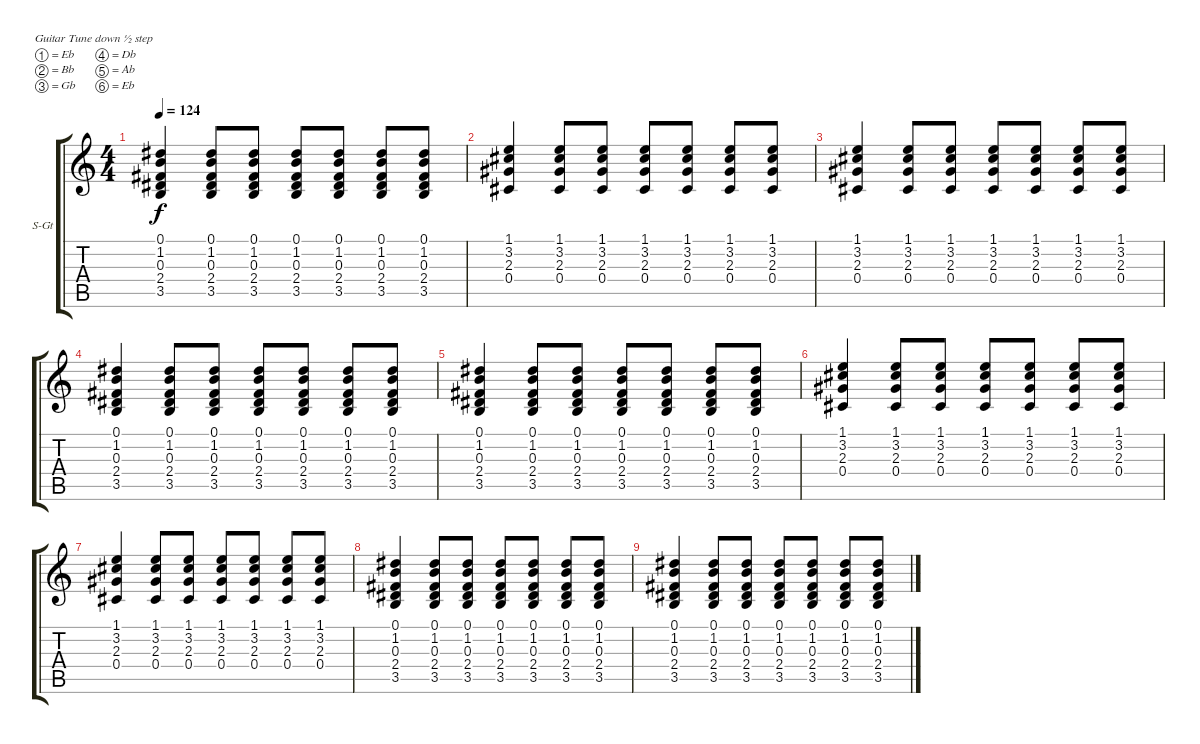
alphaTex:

\bracketExtendMode groupsimilarinstruments
\firstSystemTrackNameOrientation horizontal
\otherSystemsTrackNameOrientation horizontal
\track ("Gt 1" "S-Gt") {instrument acousticguitarsteel}
\staff {score tabs}
\tuning (Eb4 Bb3 Gb3 Db3 Ab2 Eb2)
\ts (4 4)
\tempo 124
\clef g2
\scale
1.03909
\ks c
(3.5 2.4 1.2 0.3 0.1).4{dy f} (3.5 2.4 1.2 0.3 0.1).8 (3.5 2.4 1.2 0.3 0.1).8 (3.5 2.4 1.2 0.3 0.1).8 (3.5 2.4 1.2 0.3 0.1).8 (3.5 2.4 1.2 0.3 0.1).8 (3.5 2.4 1.2 0.3 0.1).8 |
\scale
0.960908 (1.1 3.2 2.3 0.4).4 (1.1 3.2 2.3 0.4).8 (1.1 3.2 2.3 0.4).8 (1.1 3.2 2.3 0.4).8 (1.1 3.2 2.3 0.4).8 (1.1 3.2 2.3 0.4).8 (1.1 3.2 2.3 0.4).8 |
\scale
1.03909 (1.1 3.2 2.3 0.4).4 (1.1 3.2 2.3 0.4).8 (1.1 3.2 2.3 0.4).8 (1.1 3.2 2.3 0.4).8 (1.1 3.2 2.3 0.4).8 (1.1 3.2 2.3 0.4).8 (1.1 3.2 2.3 0.4).8 |
\scale
0.960908 (3.5 2.4 1.2 0.3 0.1).4 (3.5 2.4 1.2 0.3 0.1).8 (3.5 2.4 1.2 0.3 0.1).8 (3.5 2.4 1.2 0.3 0.1).8 (3.5 2.4 1.2 0.3 0.1).8 (3.5 2.4 1.2 0.3 0.1).8 (3.5 2.4 1.2 0.3 0.1).8 |
\scale
1.03909 (3.5 2.4 1.2 0.3 0.1).4 (3.5 2.4 1.2 0.3 0.1).8 (3.5 2.4 1.2 0.3 0.1).8 (3.5 2.4 1.2 0.3 0.1).8 (3.5 2.4 1.2 0.3 0.1).8 (3.5 2.4 1.2 0.3 0.1).8 (3.5 2.4 1.2 0.3 0.1).8 |
\scale
0.960908 (1.1 3.2 2.3 0.4).4 (1.1 3.2 2.3 0.4).8 (1.1 3.2 2.3 0.4).8 (1.1 3.2 2.3 0.4).8 (1.1 3.2 2.3 0.4).8 (1.1 3.2 2.3 0.4).8 (1.1 3.2 2.3 0.4).8 |
\scale
1.03909 (1.1 3.2 2.3 0.4).4 (1.1 3.2 2.3 0.4).8 (1.1 3.2 2.3 0.4).8 (1.1 3.2 2.3 0.4).8 (1.1 3.2 2.3 0.4).8 (1.1 3.2 2.3 0.4).8 (1.1 3.2 2.3 0.4).8 |
\scale
0.960908 (3.5 2.4 1.2 0.3 0.1).4 (3.5 2.4 1.2 0.3 0.1).8 (3.5 2.4 1.2 0.3 0.1).8 (3.5 2.4 1.2 0.3 0.1).8 (3.5 2.4 1.2 0.3 0.1).8 (3.5 2.4 1.2 0.3 0.1).8 (3.5 2.4 1.2 0.3 0.1).8 |
(3.5 2.4 1.2 0.3 0.1).4 (3.5 2.4 1.2 0.3 0.1).8 (3.5 2.4 1.2 0.3 0.1).8 (3.5 2.4 1.2 0.3 0.1).8 (3.5 2.4 1.2 0.3 0.1).8 (3.5 2.4 1.2 0.3 0.1).8 (3.5 2.4 1.2 0.3 0.1).8
